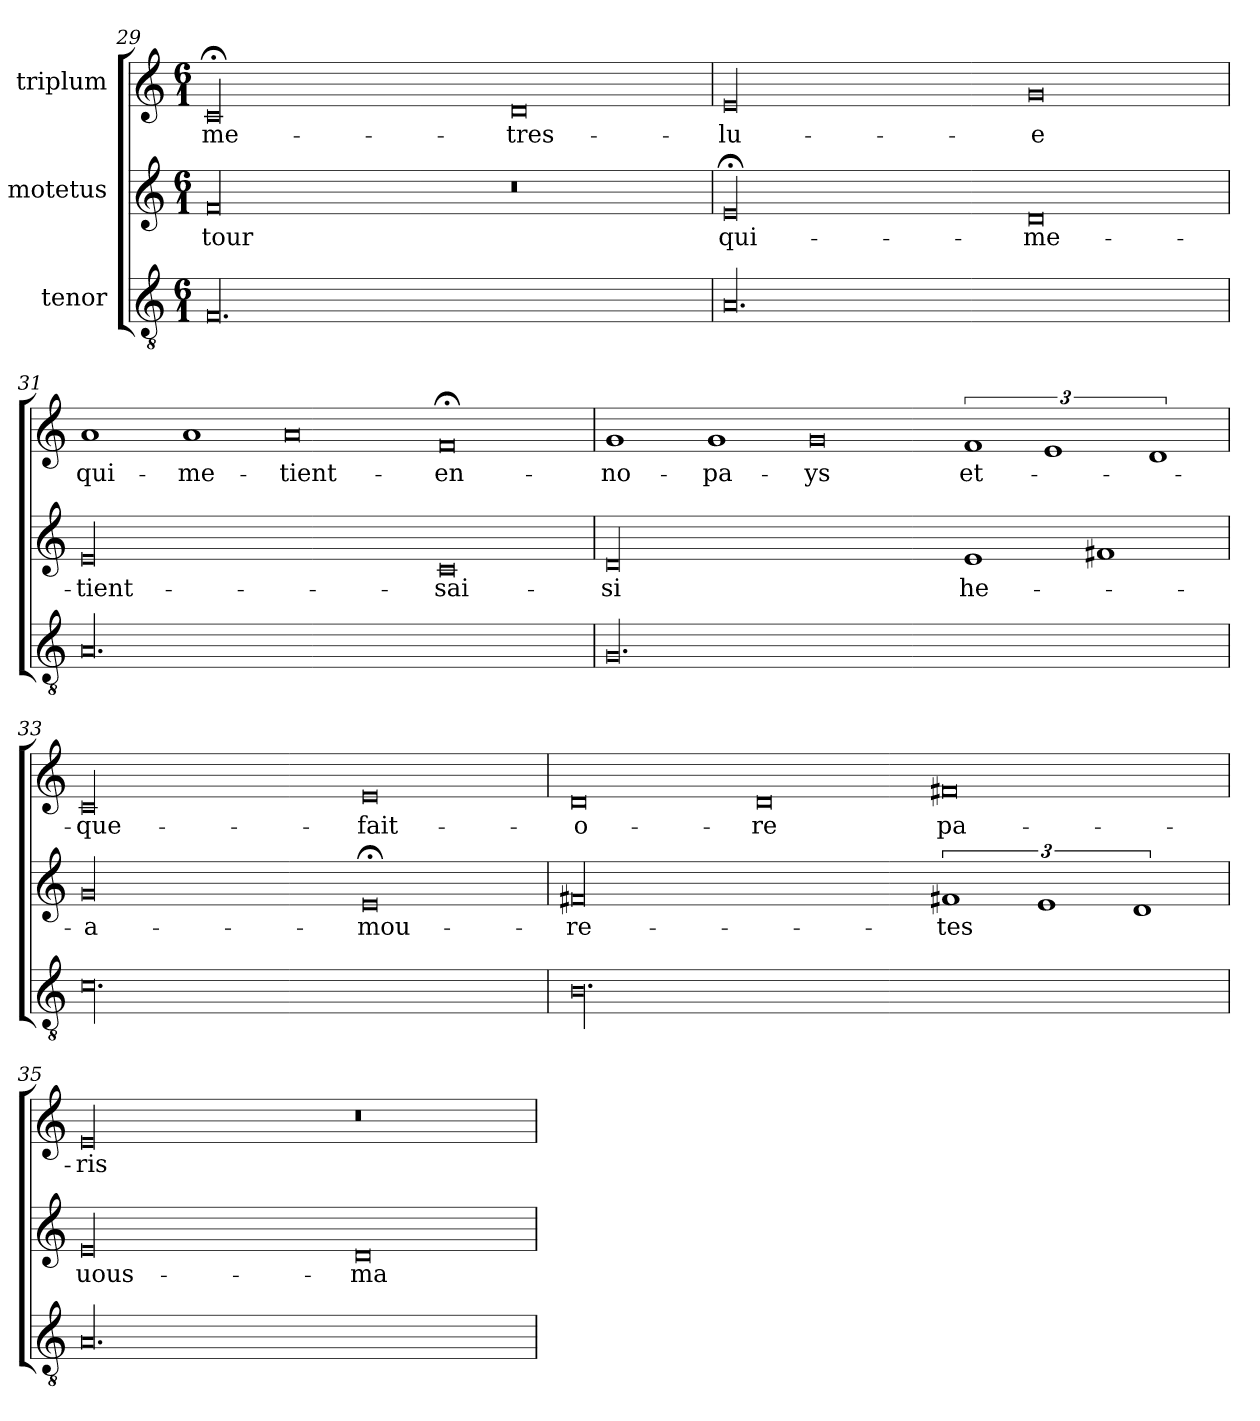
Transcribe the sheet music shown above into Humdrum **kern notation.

**kern	**kern	**text	**kern	**text
*part3	*part2	*part2	*part1	*part1
*staff3	*staff2	*staff2	*staff1	*staff1
*I"tenor	*I"motetus	*	*I"triplum	*
*clefGv2	*clefG2	*	*clefG2	*
*k[]	*k[]	*	*k[]	*
*C:	*C:	*	*C:	*
*M6/1	*M6/1	*	*M6/1	*
=29	=29	=29	=29	=29
00.F/	00f/	-tour	00c;</	me-
.	0r	.	0d/	tres-
!!LO:PB:g=z
=30	=30	=30	=30	=30
00.A/	00e;</	qui-	00e/	-lu-
.	0d/	me-	0g/	-e
=31	=31	=31	=31	=31
00.A/	00e/	tient-	1a/	qui-
.	.	.	1a/	me-
.	.	.	0a/	tient-
.	0c/	sai-	0f;</	en-
=32	=32	=32	=32	=32
00.G/	00d/	-si	1g/	no-
.	.	.	1g/	pa-
.	.	.	0g/	-ys
.	1e/	he-	3%2f/	et-
.	.	.	3%2e/	.
.	1f#X/	.	.	.
.	.	.	3%2d/	.
=33	=33	=33	=33	=33
00.c\	00g/	a-	00c/	que-
.	0e;</	-mou-	0e/	fait-
=34	=34	=34	=34	=34
00.B\	00f#X/	-re-	0d/	o-
.	.	.	0d/	-re
.	3%2f#X/	-tes	0f#X/	pa-
.	3%2e/	.	.	.
.	3%2d/	.	.	.
=35	=35	=35	=35	=35
00.A/	00e/	uous-	00e/	-ris
.	0d/	ma-	0r	.
=	=	=	=	=
*-	*-	*-	*-	*-
